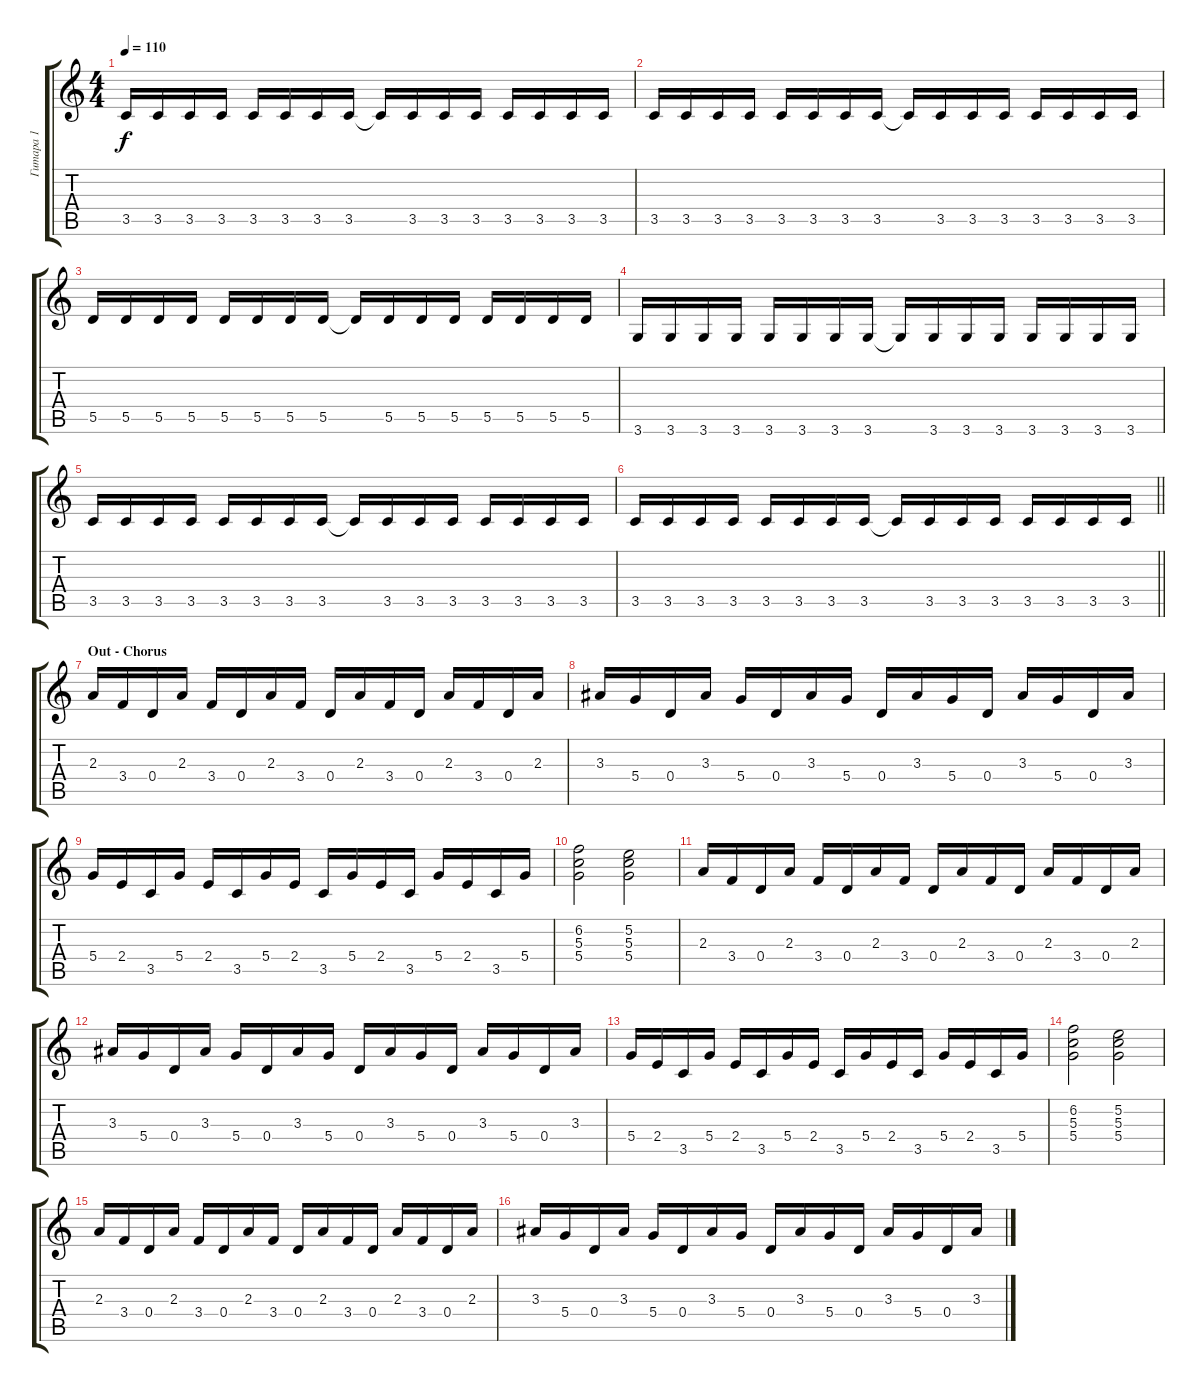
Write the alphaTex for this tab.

\track ("Гитара 1" "Гитара 1") {instrument overdrivenguitar}
\staff {score tabs}
\tuning (E4 B3 G3 D3 A2 E2) {hide}
\ts (4 4)
\tempo 110
\clef g2
\ks c
3.5.16{dy f} 3.5.16 3.5.16 3.5.16 3.5.16 3.5.16 3.5.16 3.5.16 3.5{t}.16 3.5.16 3.5.16 3.5.16 3.5.16 3.5.16 3.5.16 3.5.16 |
3.5.16 3.5.16 3.5.16 3.5.16 3.5.16 3.5.16 3.5.16 3.5.16 3.5{t}.16 3.5.16 3.5.16 3.5.16 3.5.16 3.5.16 3.5.16 3.5.16 |
5.5.16{volume 10} 5.5.16 5.5.16 5.5.16 5.5.16 5.5.16 5.5.16 5.5.16 5.5{t}.16 5.5.16 5.5.16 5.5.16 5.5.16 5.5.16 5.5.16 5.5.16 |
3.6.16 3.6.16 3.6.16 3.6.16 3.6.16 3.6.16 3.6.16 3.6.16 3.6{t}.16 3.6.16 3.6.16 3.6.16 3.6.16 3.6.16 3.6.16 3.6.16 |
3.5.16 3.5.16 3.5.16 3.5.16 3.5.16 3.5.16 3.5.16 3.5.16 3.5{t}.16 3.5.16 3.5.16 3.5.16 3.5.16 3.5.16 3.5.16 3.5.16 |
\barLineRight lightlight
3.5.16 3.5.16 3.5.16 3.5.16 3.5.16 3.5.16 3.5.16 3.5.16 3.5{t}.16 3.5.16 3.5.16 3.5.16 3.5.16 3.5.16 3.5.16 3.5.16 |
\section ("" "Out - Chorus")
2.3.16{volume 10 balance 8 instrument distortionguitar} 3.4.16 0.4.16 2.3.16 3.4.16 0.4.16 2.3.16 3.4.16 0.4.16 2.3.16 3.4.16 0.4.16 2.3.16 3.4.16 0.4.16 2.3.16 |
3.3.16 5.4.16 0.4.16 3.3.16 5.4.16 0.4.16 3.3.16 5.4.16 0.4.16 3.3.16 5.4.16 0.4.16 3.3.16 5.4.16 0.4.16 3.3.16 |
5.4.16 2.4.16 3.5.16 5.4.16 2.4.16 3.5.16 5.4.16 2.4.16 3.5.16 5.4.16 2.4.16 3.5.16 5.4.16 2.4.16 3.5.16 5.4.16 |
(6.2 5.3 5.4).2 (5.2 5.3 5.4).2 |
2.3.16 3.4.16 0.4.16 2.3.16 3.4.16 0.4.16 2.3.16 3.4.16 0.4.16 2.3.16 3.4.16 0.4.16 2.3.16 3.4.16 0.4.16 2.3.16 |
3.3.16 5.4.16 0.4.16 3.3.16 5.4.16 0.4.16 3.3.16 5.4.16 0.4.16 3.3.16 5.4.16 0.4.16 3.3.16 5.4.16 0.4.16 3.3.16 |
5.4.16 2.4.16 3.5.16 5.4.16 2.4.16 3.5.16 5.4.16 2.4.16 3.5.16 5.4.16 2.4.16 3.5.16 5.4.16 2.4.16 3.5.16 5.4.16 |
(6.2 5.3 5.4).2 (5.2 5.3 5.4).2 |
2.3.16 3.4.16 0.4.16 2.3.16 3.4.16 0.4.16 2.3.16 3.4.16 0.4.16 2.3.16 3.4.16 0.4.16 2.3.16 3.4.16 0.4.16 2.3.16 |
3.3.16 5.4.16 0.4.16 3.3.16 5.4.16 0.4.16 3.3.16 5.4.16 0.4.16 3.3.16 5.4.16 0.4.16 3.3.16 5.4.16 0.4.16 3.3.16
